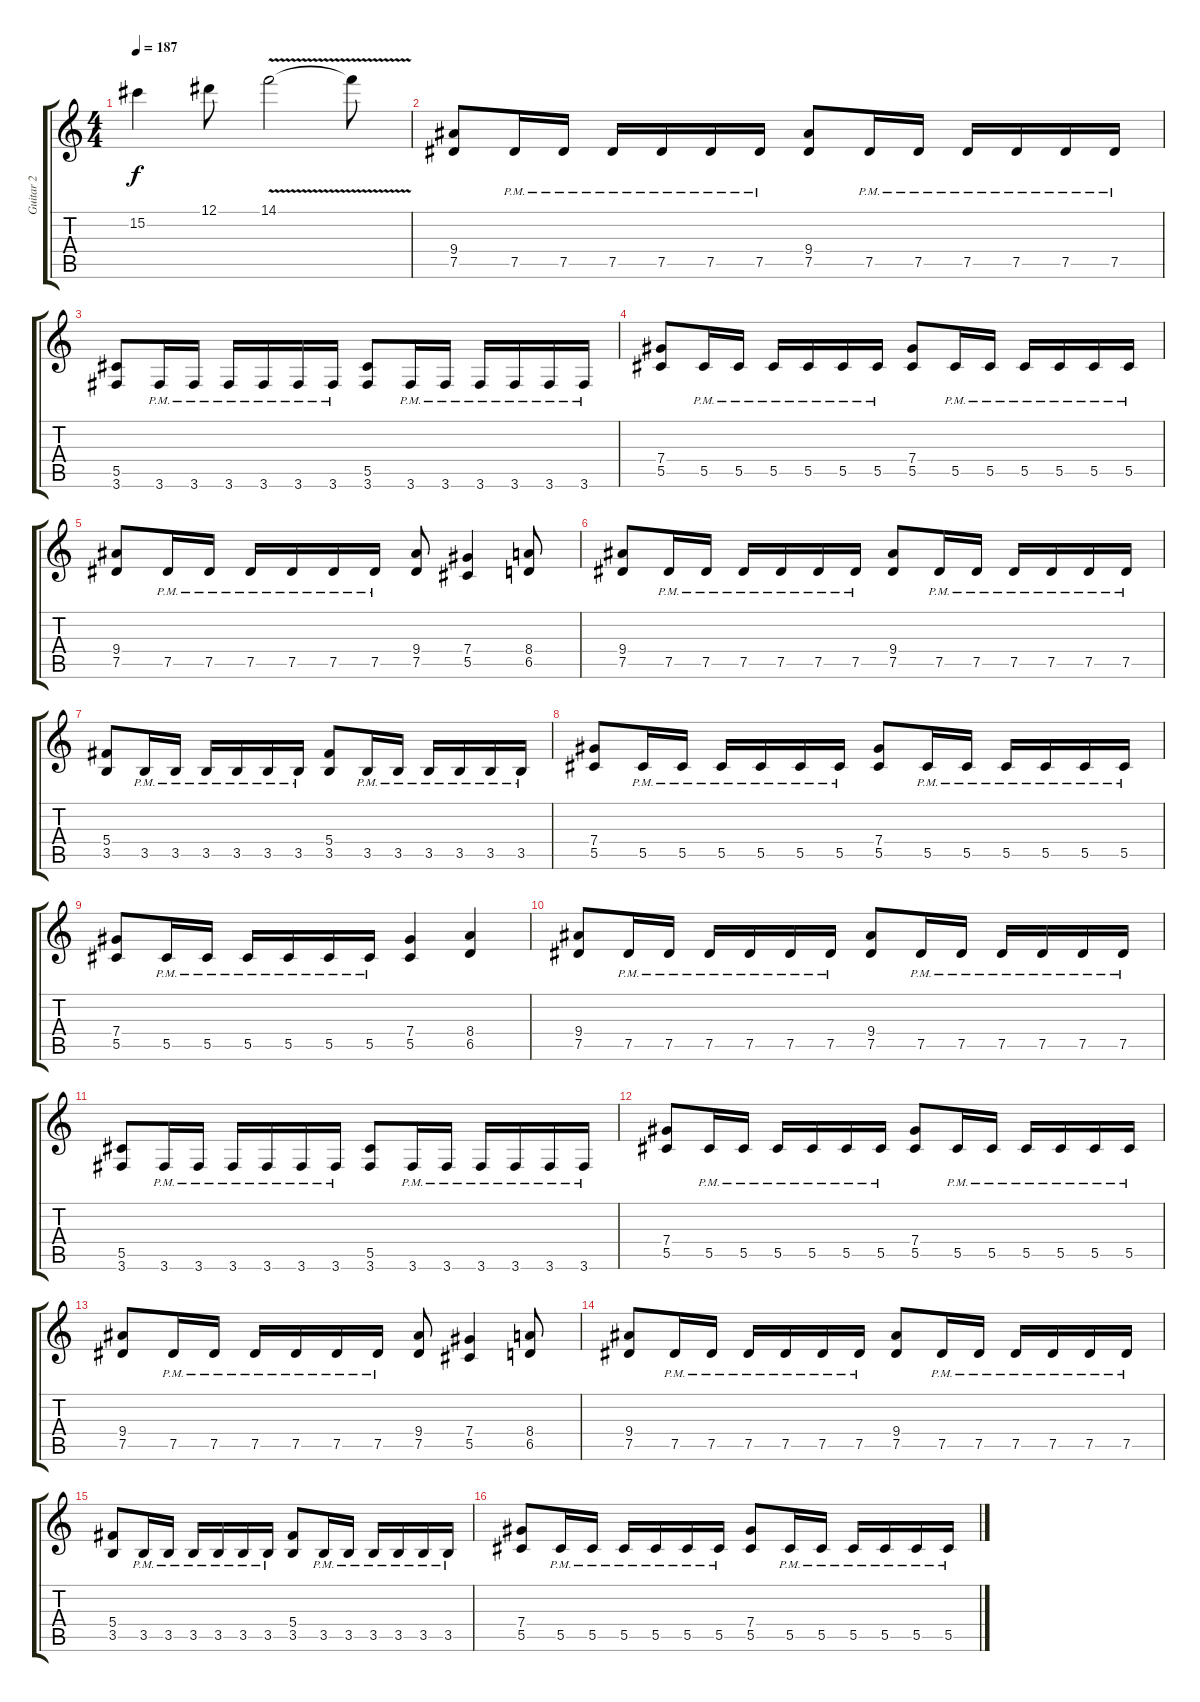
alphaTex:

\track ("Guitar 2" "Guitar 2") {instrument overdrivenguitar}
\staff {score tabs}
\tuning (Eb4 Bb3 Gb3 Db3 Ab2 Eb2) {hide}
\ts (4 4)
\tempo 187
\clef g2
\ks c
15.2.4{dy f} 12.1.8 14.1{v}.2 14.1{t}.8 |
(9.4 7.5).8 7.5{pm}.16 7.5{pm}.16 7.5{pm}.16 7.5{pm}.16 7.5{pm}.16 7.5{pm}.16 (9.4 7.5).8 7.5{pm}.16 7.5{pm}.16 7.5{pm}.16 7.5{pm}.16 7.5{pm}.16 7.5{pm}.16 |
(5.5 3.6).8 3.6{pm}.16 3.6{pm}.16 3.6{pm}.16 3.6{pm}.16 3.6{pm}.16 3.6{pm}.16 (5.5 3.6).8 3.6{pm}.16 3.6{pm}.16 3.6{pm}.16 3.6{pm}.16 3.6{pm}.16 3.6{pm}.16 |
(7.4 5.5).8 5.5{pm}.16 5.5{pm}.16 5.5{pm}.16 5.5{pm}.16 5.5{pm}.16 5.5{pm}.16 (7.4 5.5).8 5.5{pm}.16 5.5{pm}.16 5.5{pm}.16 5.5{pm}.16 5.5{pm}.16 5.5{pm}.16 |
(9.4 7.5).8 7.5{pm}.16 7.5{pm}.16 7.5{pm}.16 7.5{pm}.16 7.5{pm}.16 7.5{pm}.16 (9.4 7.5).8 (7.4 5.5).4 (8.4 6.5).8 |
(9.4 7.5).8 7.5{pm}.16 7.5{pm}.16 7.5{pm}.16 7.5{pm}.16 7.5{pm}.16 7.5{pm}.16 (9.4 7.5).8 7.5{pm}.16 7.5{pm}.16 7.5{pm}.16 7.5{pm}.16 7.5{pm}.16 7.5{pm}.16 |
(5.4 3.5).8 3.5{pm}.16 3.5{pm}.16 3.5{pm}.16 3.5{pm}.16 3.5{pm}.16 3.5{pm}.16 (5.4 3.5).8 3.5{pm}.16 3.5{pm}.16 3.5{pm}.16 3.5{pm}.16 3.5{pm}.16 3.5{pm}.16 |
(7.4 5.5).8 5.5{pm}.16 5.5{pm}.16 5.5{pm}.16 5.5{pm}.16 5.5{pm}.16 5.5{pm}.16 (7.4 5.5).8 5.5{pm}.16 5.5{pm}.16 5.5{pm}.16 5.5{pm}.16 5.5{pm}.16 5.5{pm}.16 |
(7.4 5.5).8 5.5{pm}.16 5.5{pm}.16 5.5{pm}.16 5.5{pm}.16 5.5{pm}.16 5.5{pm}.16 (7.4 5.5).4 (8.4 6.5).4 |
(9.4 7.5).8 7.5{pm}.16 7.5{pm}.16 7.5{pm}.16 7.5{pm}.16 7.5{pm}.16 7.5{pm}.16 (9.4 7.5).8 7.5{pm}.16 7.5{pm}.16 7.5{pm}.16 7.5{pm}.16 7.5{pm}.16 7.5{pm}.16 |
(5.5 3.6).8 3.6{pm}.16 3.6{pm}.16 3.6{pm}.16 3.6{pm}.16 3.6{pm}.16 3.6{pm}.16 (5.5 3.6).8 3.6{pm}.16 3.6{pm}.16 3.6{pm}.16 3.6{pm}.16 3.6{pm}.16 3.6{pm}.16 |
(7.4 5.5).8 5.5{pm}.16 5.5{pm}.16 5.5{pm}.16 5.5{pm}.16 5.5{pm}.16 5.5{pm}.16 (7.4 5.5).8 5.5{pm}.16 5.5{pm}.16 5.5{pm}.16 5.5{pm}.16 5.5{pm}.16 5.5{pm}.16 |
(9.4 7.5).8 7.5{pm}.16 7.5{pm}.16 7.5{pm}.16 7.5{pm}.16 7.5{pm}.16 7.5{pm}.16 (9.4 7.5).8 (7.4 5.5).4 (8.4 6.5).8 |
(9.4 7.5).8 7.5{pm}.16 7.5{pm}.16 7.5{pm}.16 7.5{pm}.16 7.5{pm}.16 7.5{pm}.16 (9.4 7.5).8 7.5{pm}.16 7.5{pm}.16 7.5{pm}.16 7.5{pm}.16 7.5{pm}.16 7.5{pm}.16 |
(5.4 3.5).8 3.5{pm}.16 3.5{pm}.16 3.5{pm}.16 3.5{pm}.16 3.5{pm}.16 3.5{pm}.16 (5.4 3.5).8 3.5{pm}.16 3.5{pm}.16 3.5{pm}.16 3.5{pm}.16 3.5{pm}.16 3.5{pm}.16 |
(7.4 5.5).8 5.5{pm}.16 5.5{pm}.16 5.5{pm}.16 5.5{pm}.16 5.5{pm}.16 5.5{pm}.16 (7.4 5.5).8 5.5{pm}.16 5.5{pm}.16 5.5{pm}.16 5.5{pm}.16 5.5{pm}.16 5.5{pm}.16
